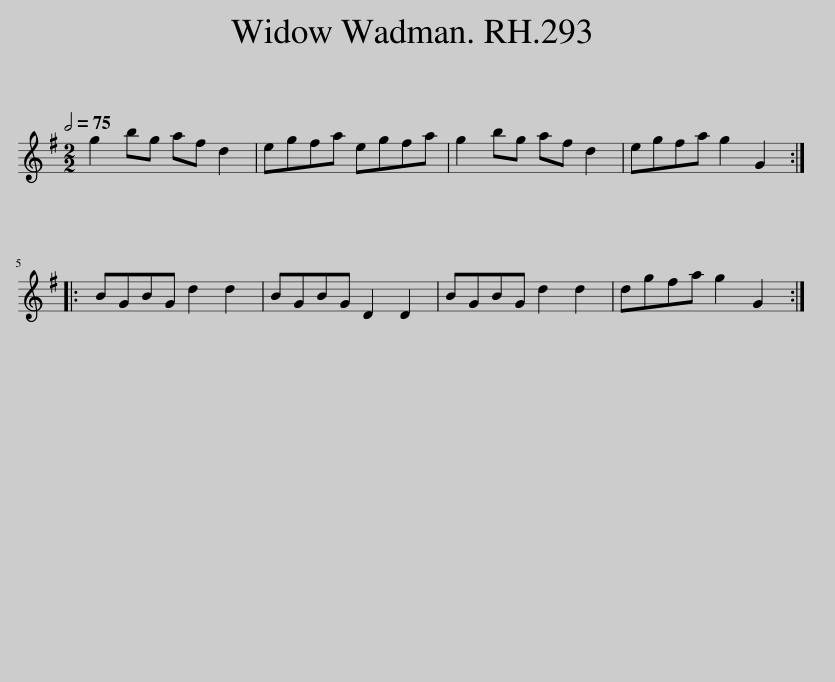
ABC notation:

X:1
L:1/8
Q:1/2=75
M:2/2
I:linebreak $
K:G
V:1 treble
V:1
 g2 bg af d2 | egfa egfa | g2 bg af d2 | egfa g2 G2 ::$ BGBG d2 d2 | %5
 BGBG D2 D2 | BGBG d2 d2 | dgfa g2 G2 :| %8
